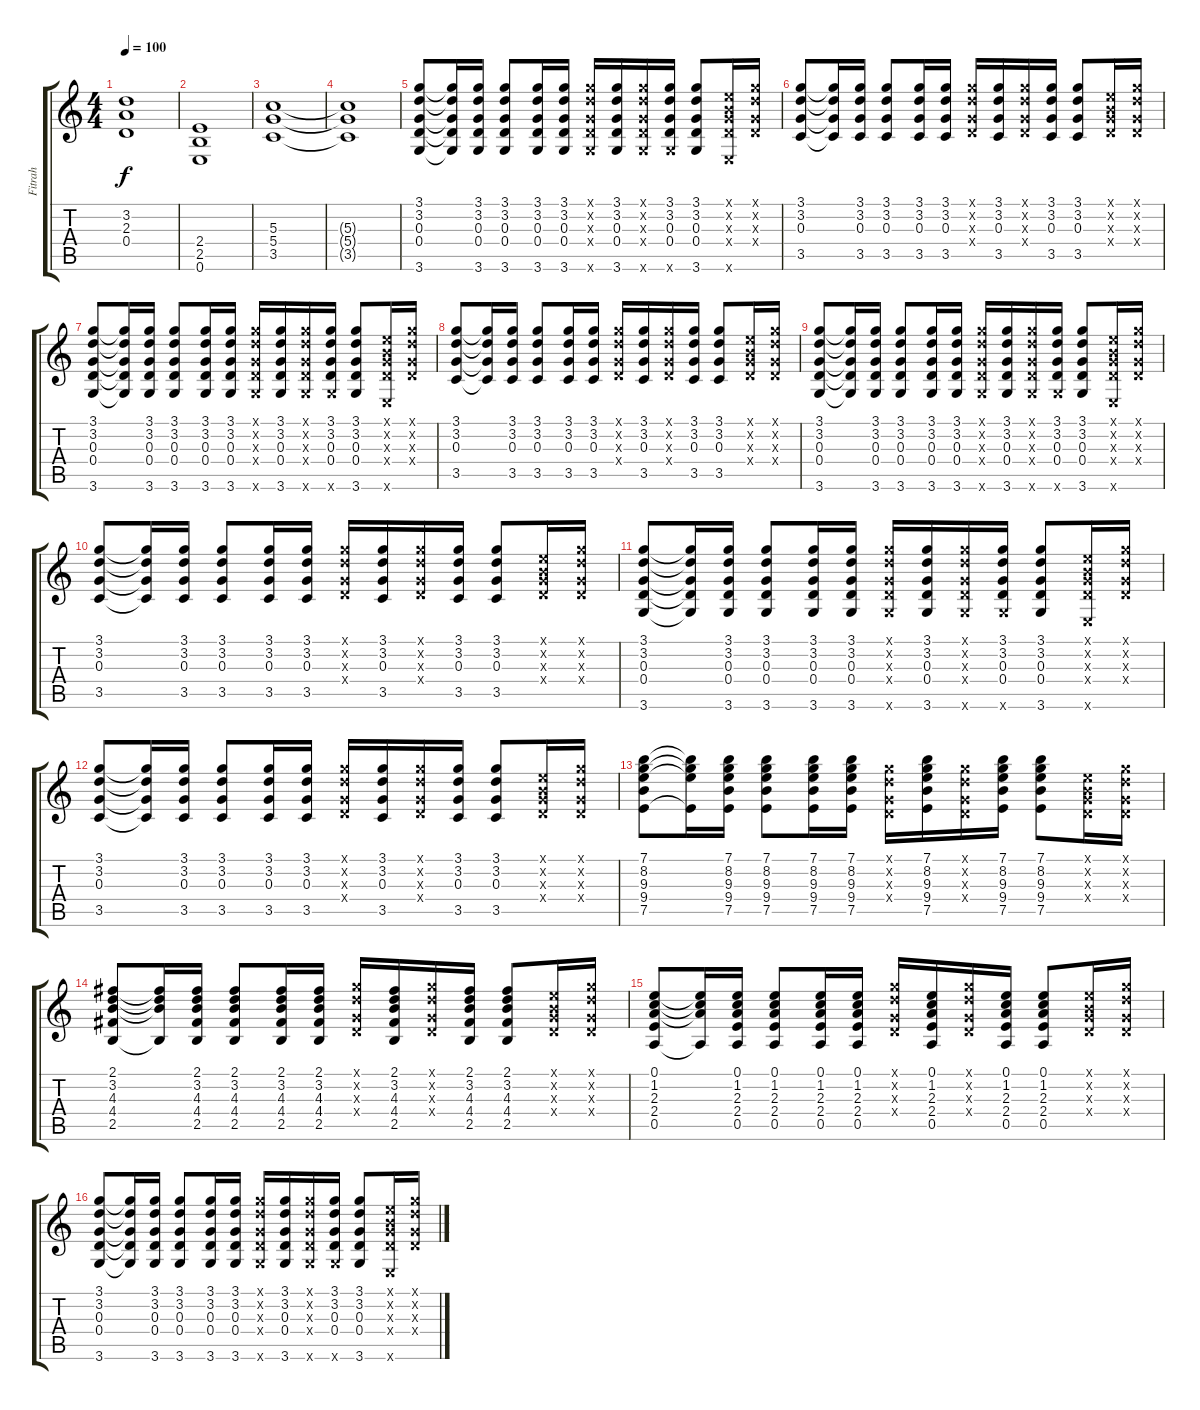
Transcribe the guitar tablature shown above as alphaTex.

\track ("Fitrah" "Fitrah") {instrument acousticguitarsteel}
\staff {score tabs}
\tuning (E4 B3 G3 D3 A2 E2) {hide}
\ts (4 4)
\tempo 100
\clef g2
\ks c
(3.2 2.3 0.4).1{dy f} |
(2.4 2.5 0.6).1 |
(5.3 5.4 3.5).1 |
(5.3{t} 5.4{t} 3.5{t}).1 |
(3.1 3.2 0.3 0.4 3.6).8{volume 10 instrument acousticguitarsteel} (3.1{t} 3.2{t} 0.3{t} 0.4{t} 3.6{t}).16 (3.1 3.2 0.3 0.4 3.6).16 (3.1 3.2 0.3 0.4 3.6).8 (3.1 3.2 0.3 0.4 3.6).16 (3.1 3.2 0.3 0.4 3.6).16 (3.1{x} 3.2{x} 0.3{x} 0.4{x} 3.6{x}).16 (3.1 3.2 0.3 0.4 3.6).16 (3.1{x} 3.2{x} 0.3{x} 0.4{x} 3.6{x}).16 (3.1 3.2 0.3 0.4 3.6{x}).16 (3.1 3.2 0.3 0.4 3.6).8 (0.1{x} 0.2{x} 0.3{x} 0.4{x} 0.6{x}).16 (3.1{x} 3.2{x} 0.3{x} 0.4{x}).16 |
(3.1 3.2 0.3 3.5).8 (3.1{t} 3.2{t} 0.3{t} 3.5{t}).16 (3.1 3.2 0.3 3.5).16 (3.1 3.2 0.3 3.5).8 (3.1 3.2 0.3 3.5).16 (3.1 3.2 0.3 3.5).16 (3.1{x} 3.2{x} 0.3{x} 0.4{x}).16 (3.1 3.2 0.3 3.5).16 (3.1{x} 3.2{x} 0.3{x} 0.4{x}).16 (3.1 3.2 0.3 3.5).16 (3.1 3.2 0.3 3.5).8 (0.1{x} 0.2{x} 0.3{x} 0.4{x}).16 (3.1{x} 3.2{x} 0.3{x} 0.4{x}).16 |
(3.1 3.2 0.3 0.4 3.6).8 (3.1{t} 3.2{t} 0.3{t} 0.4{t} 3.6{t}).16 (3.1 3.2 0.3 0.4 3.6).16 (3.1 3.2 0.3 0.4 3.6).8 (3.1 3.2 0.3 0.4 3.6).16 (3.1 3.2 0.3 0.4 3.6).16 (3.1{x} 3.2{x} 0.3{x} 0.4{x} 3.6{x}).16 (3.1 3.2 0.3 0.4 3.6).16 (3.1{x} 3.2{x} 0.3{x} 0.4{x} 3.6{x}).16 (3.1 3.2 0.3 0.4 3.6{x}).16 (3.1 3.2 0.3 0.4 3.6).8 (0.1{x} 0.2{x} 0.3{x} 0.4{x} 0.6{x}).16 (3.1{x} 3.2{x} 0.3{x} 0.4{x}).16 |
(3.1 3.2 0.3 3.5).8 (3.1{t} 3.2{t} 0.3{t} 3.5{t}).16 (3.1 3.2 0.3 3.5).16 (3.1 3.2 0.3 3.5).8 (3.1 3.2 0.3 3.5).16 (3.1 3.2 0.3 3.5).16 (3.1{x} 3.2{x} 0.3{x} 0.4{x}).16 (3.1 3.2 0.3 3.5).16 (3.1{x} 3.2{x} 0.3{x} 0.4{x}).16 (3.1 3.2 0.3 3.5).16 (3.1 3.2 0.3 3.5).8 (0.1{x} 0.2{x} 0.3{x} 0.4{x}).16 (3.1{x} 3.2{x} 0.3{x} 0.4{x}).16 |
(3.1 3.2 0.3 0.4 3.6).8 (3.1{t} 3.2{t} 0.3{t} 0.4{t} 3.6{t}).16 (3.1 3.2 0.3 0.4 3.6).16 (3.1 3.2 0.3 0.4 3.6).8 (3.1 3.2 0.3 0.4 3.6).16 (3.1 3.2 0.3 0.4 3.6).16 (3.1{x} 3.2{x} 0.3{x} 0.4{x} 3.6{x}).16 (3.1 3.2 0.3 0.4 3.6).16 (3.1{x} 3.2{x} 0.3{x} 0.4{x} 3.6{x}).16 (3.1 3.2 0.3 0.4 3.6{x}).16 (3.1 3.2 0.3 0.4 3.6).8 (0.1{x} 0.2{x} 0.3{x} 0.4{x} 0.6{x}).16 (3.1{x} 3.2{x} 0.3{x} 0.4{x}).16 |
(3.1 3.2 0.3 3.5).8 (3.1{t} 3.2{t} 0.3{t} 3.5{t}).16 (3.1 3.2 0.3 3.5).16 (3.1 3.2 0.3 3.5).8 (3.1 3.2 0.3 3.5).16 (3.1 3.2 0.3 3.5).16 (3.1{x} 3.2{x} 0.3{x} 0.4{x}).16 (3.1 3.2 0.3 3.5).16 (3.1{x} 3.2{x} 0.3{x} 0.4{x}).16 (3.1 3.2 0.3 3.5).16 (3.1 3.2 0.3 3.5).8 (0.1{x} 0.2{x} 0.3{x} 0.4{x}).16 (3.1{x} 3.2{x} 0.3{x} 0.4{x}).16 |
(3.1 3.2 0.3 0.4 3.6).8 (3.1{t} 3.2{t} 0.3{t} 0.4{t} 3.6{t}).16 (3.1 3.2 0.3 0.4 3.6).16 (3.1 3.2 0.3 0.4 3.6).8 (3.1 3.2 0.3 0.4 3.6).16 (3.1 3.2 0.3 0.4 3.6).16 (3.1{x} 3.2{x} 0.3{x} 0.4{x} 3.6{x}).16 (3.1 3.2 0.3 0.4 3.6).16 (3.1{x} 3.2{x} 0.3{x} 0.4{x} 3.6{x}).16 (3.1 3.2 0.3 0.4 3.6{x}).16 (3.1 3.2 0.3 0.4 3.6).8 (0.1{x} 0.2{x} 0.3{x} 0.4{x} 0.6{x}).16 (3.1{x} 3.2{x} 0.3{x} 0.4{x}).16 |
(3.1 3.2 0.3 3.5).8 (3.1{t} 3.2{t} 0.3{t} 3.5{t}).16 (3.1 3.2 0.3 3.5).16 (3.1 3.2 0.3 3.5).8 (3.1 3.2 0.3 3.5).16 (3.1 3.2 0.3 3.5).16 (3.1{x} 3.2{x} 0.3{x} 0.4{x}).16 (3.1 3.2 0.3 3.5).16 (3.1{x} 3.2{x} 0.3{x} 0.4{x}).16 (3.1 3.2 0.3 3.5).16 (3.1 3.2 0.3 3.5).8 (0.1{x} 0.2{x} 0.3{x} 0.4{x}).16 (3.1{x} 3.2{x} 0.3{x} 0.4{x}).16 |
(7.1 8.2 9.3 9.4 7.5).8 (7.1{t} 8.2{t} 9.3{t} 7.5{t}).16 (7.1 8.2 9.3 9.4 7.5).16 (7.1 8.2 9.3 9.4 7.5).8 (7.1 8.2 9.3 9.4 7.5).16 (7.1 8.2 9.3 9.4 7.5).16 (3.1{x} 3.2{x} 0.3{x} 0.4{x}).16 (7.1 8.2 9.3 9.4 7.5).16 (3.1{x} 3.2{x} 0.3{x} 0.4{x}).16 (7.1 8.2 9.3 9.4 7.5).16 (7.1 8.2 9.3 9.4 7.5).8 (0.1{x} 0.2{x} 0.3{x} 0.4{x}).16 (3.1{x} 3.2{x} 0.3{x} 0.4{x}).16 |
(2.1 3.2 4.3 4.4 2.5).8 (2.1{t} 3.2{t} 4.3{t} 2.5{t}).16 (2.1 3.2 4.3 4.4 2.5).16 (2.1 3.2 4.3 4.4 2.5).8 (2.1 3.2 4.3 4.4 2.5).16 (2.1 3.2 4.3 4.4 2.5).16 (3.1{x} 3.2{x} 0.3{x} 0.4{x}).16 (2.1 3.2 4.3 4.4 2.5).16 (3.1{x} 3.2{x} 0.3{x} 0.4{x}).16 (2.1 3.2 4.3 4.4 2.5).16 (2.1 3.2 4.3 4.4 2.5).8 (0.1{x} 0.2{x} 0.3{x} 0.4{x}).16 (3.1{x} 3.2{x} 0.3{x} 0.4{x}).16 |
(0.1 1.2 2.3 2.4 0.5).8 (0.1{t} 1.2{t} 2.3{t} 0.5{t}).16 (0.1 1.2 2.3 2.4 0.5).16 (0.1 1.2 2.3 2.4 0.5).8 (0.1 1.2 2.3 2.4 0.5).16 (0.1 1.2 2.3 2.4 0.5).16 (3.1{x} 3.2{x} 0.3{x} 0.4{x}).16 (0.1 1.2 2.3 2.4 0.5).16 (3.1{x} 3.2{x} 0.3{x} 0.4{x}).16 (0.1 1.2 2.3 2.4 0.5).16 (0.1 1.2 2.3 2.4 0.5).8 (0.1{x} 0.2{x} 0.3{x} 0.4{x}).16 (3.1{x} 3.2{x} 0.3{x} 0.4{x}).16 |
(3.1 3.2 0.3 0.4 3.6).8 (3.1{t} 3.2{t} 0.3{t} 0.4{t} 3.6{t}).16 (3.1 3.2 0.3 0.4 3.6).16 (3.1 3.2 0.3 0.4 3.6).8 (3.1 3.2 0.3 0.4 3.6).16 (3.1 3.2 0.3 0.4 3.6).16 (3.1{x} 3.2{x} 0.3{x} 0.4{x} 3.6{x}).16 (3.1 3.2 0.3 0.4 3.6).16 (3.1{x} 3.2{x} 0.3{x} 0.4{x} 3.6{x}).16 (3.1 3.2 0.3 0.4 3.6{x}).16 (3.1 3.2 0.3 0.4 3.6).8 (0.1{x} 0.2{x} 0.3{x} 0.4{x} 0.6{x}).16 (3.1{x} 3.2{x} 0.3{x} 0.4{x}).16
